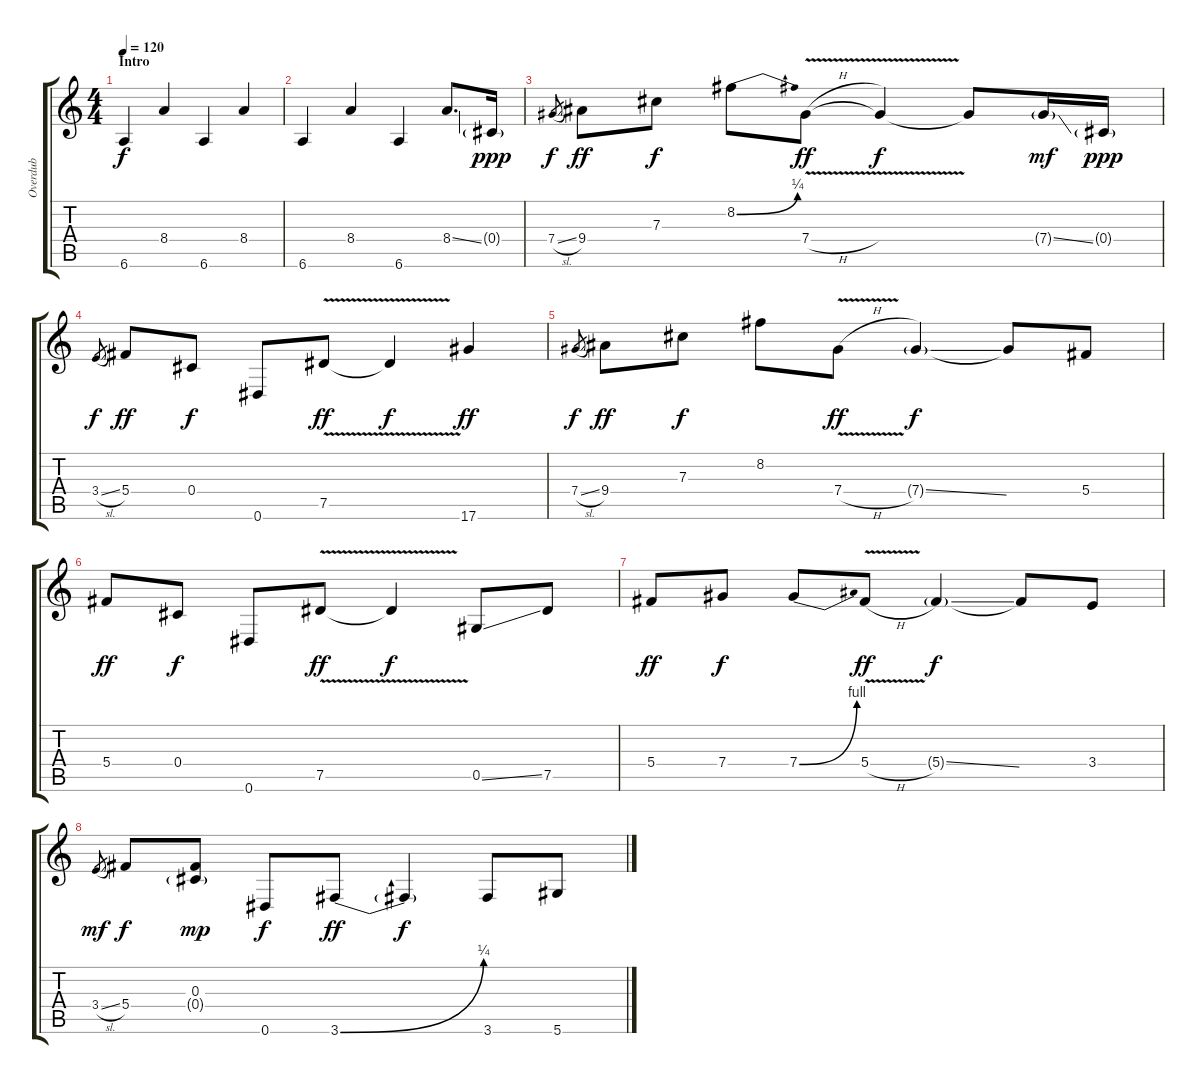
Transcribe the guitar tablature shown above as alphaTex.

\track ("Overdub" "Overdub") {instrument fretlessbass}
\staff {score tabs}
\tuning (Eb4 Bb3 Gb3 Db3 Ab2 Eb2) {hide}
\ts (4 4)
\section ("" "Intro")
\tempo 120
\clef g2
\ks c
6.6.4{dy f instrument fretlessbass} 8.4.4 6.6.4 8.4.4 |
6.6.4 8.4.4 6.6.4 8.4{ss}.8{d} 0.4{g}.16{dy ppp} |
7.4{sl}.8{gr dy f} 9.4.8{dy ff} 7.3.8{dy f} 8.2{be (bend 0 0 60 1)}.8 7.4{v h}.8{dy ff} 7.4{t}.4{dy f} 7.4{t}.8 7.4{ss g}.16{dy mf} 0.4{g}.16{dy ppp} |
3.4{sl}.8{gr dy f} 5.4.8{dy ff} 0.4.8{dy f} 0.6.8 7.5{v}.8{dy ff} 7.5{t}.4{dy f} 17.6.4{dy ff} |
7.4{sl}.8{gr dy f} 9.4.8{dy ff} 7.3.8{dy f} 8.2.8 7.4{v h}.8{dy ff} 7.4{ss g}.4{dy f} 7.4{t}.8 5.4.8 |
5.4.8{dy ff} 0.4.8{dy f} 0.6.8 7.5{v}.8{dy ff} 7.5{t}.4{dy f} 0.5{ss}.8 7.5.8 |
5.4.8{dy ff} 7.4.8{dy f} 7.4{be (bend 0 0 60 4)}.8 5.4{v h}.8{dy ff} 5.4{ss g}.4{dy f} 5.4{t}.8 3.4.8 |
3.4{sl}.8{gr dy mf} 5.4.8{dy f} (0.3 0.4{g}).8{dy mp} 0.6.8{dy f} 3.6{be (bend 0 0 60 1)}.8{dy ff} 3.6{t}.4{dy f} 3.6.8 5.6.8
